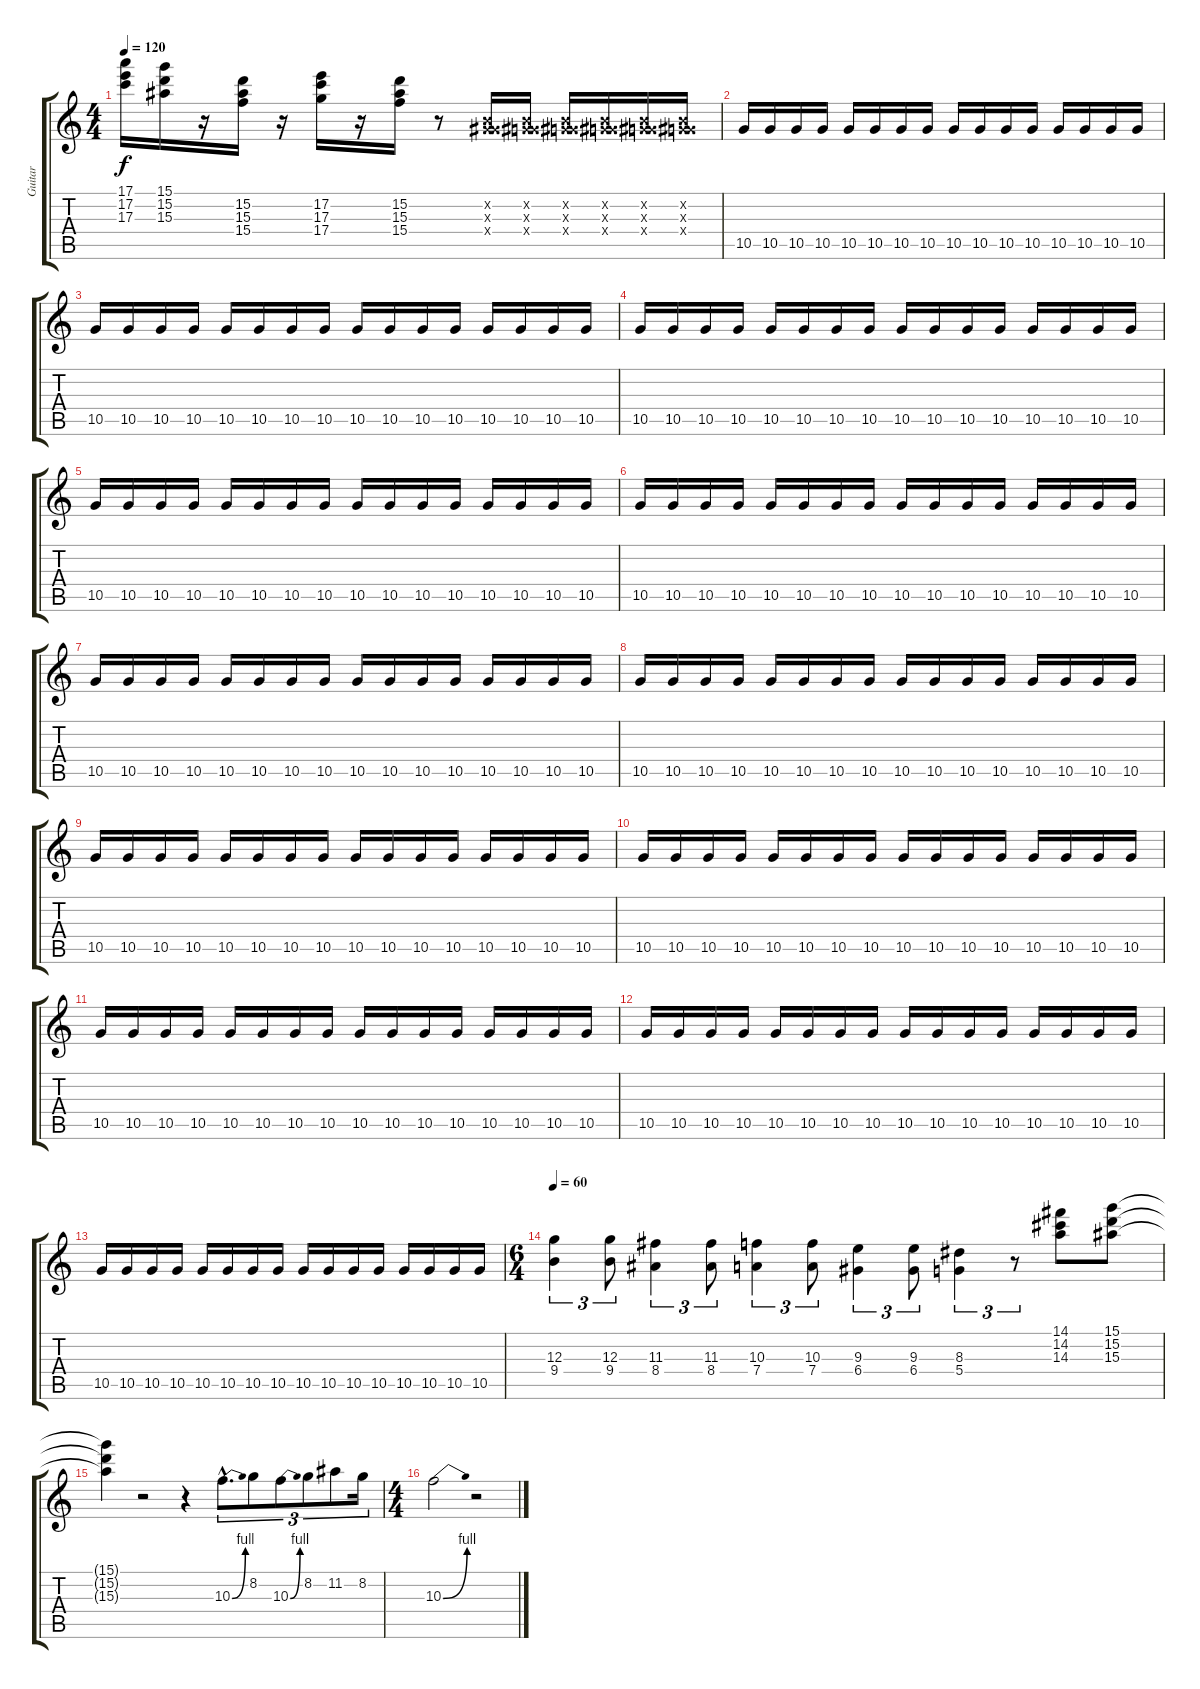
\track ("Guitar" "Guitar") {instrument electricguitarclean}
\staff {score tabs}
\tuning (E4 B3 G3 D3 A2 E2) {hide}
\ts (4 4)
\tempo 120
\clef g2
\ks c
(17.1 17.2 17.3).16{dy f} (15.1 15.2 15.3).16 r.16 (15.2 15.3 15.4).16 r.16 (17.2 17.3 17.4).16 r.16 (15.2 15.3 15.4).16 r.8 (0.2{x} 0.3{x} 6.4{x}).16 (0.2{x} 0.3{x} 6.4{x}).16 (0.2{x} 0.3{x} 6.4{x}).16 (0.2{x} 0.3{x} 6.4{x}).16 (0.2{x} 0.3{x} 6.4{x}).16 (0.2{x} 0.3{x} 6.4{x}).16 |
10.5.16{volume 9} 10.5.16 10.5.16 10.5.16 10.5.16 10.5.16 10.5.16 10.5.16 10.5.16 10.5.16 10.5.16 10.5.16 10.5.16 10.5.16 10.5.16 10.5.16 |
10.5.16 10.5.16 10.5.16 10.5.16 10.5.16 10.5.16 10.5.16 10.5.16 10.5.16 10.5.16 10.5.16 10.5.16 10.5.16 10.5.16 10.5.16 10.5.16 |
10.5.16 10.5.16 10.5.16 10.5.16 10.5.16 10.5.16 10.5.16 10.5.16 10.5.16 10.5.16 10.5.16 10.5.16 10.5.16 10.5.16 10.5.16 10.5.16 |
10.5.16 10.5.16 10.5.16 10.5.16 10.5.16 10.5.16 10.5.16 10.5.16 10.5.16 10.5.16 10.5.16 10.5.16 10.5.16 10.5.16 10.5.16 10.5.16 |
10.5.16 10.5.16 10.5.16 10.5.16 10.5.16 10.5.16 10.5.16 10.5.16 10.5.16 10.5.16 10.5.16 10.5.16 10.5.16 10.5.16 10.5.16 10.5.16 |
10.5.16 10.5.16 10.5.16 10.5.16 10.5.16 10.5.16 10.5.16 10.5.16 10.5.16 10.5.16 10.5.16 10.5.16 10.5.16 10.5.16 10.5.16 10.5.16 |
10.5.16 10.5.16 10.5.16 10.5.16 10.5.16 10.5.16 10.5.16 10.5.16 10.5.16 10.5.16 10.5.16 10.5.16 10.5.16 10.5.16 10.5.16 10.5.16 |
10.5.16 10.5.16 10.5.16 10.5.16 10.5.16 10.5.16 10.5.16 10.5.16 10.5.16 10.5.16 10.5.16 10.5.16 10.5.16 10.5.16 10.5.16 10.5.16 |
10.5.16 10.5.16 10.5.16 10.5.16 10.5.16 10.5.16 10.5.16 10.5.16 10.5.16 10.5.16 10.5.16 10.5.16 10.5.16 10.5.16 10.5.16 10.5.16 |
10.5.16 10.5.16 10.5.16 10.5.16 10.5.16 10.5.16 10.5.16 10.5.16 10.5.16 10.5.16 10.5.16 10.5.16 10.5.16 10.5.16 10.5.16 10.5.16 |
10.5.16 10.5.16 10.5.16 10.5.16 10.5.16 10.5.16 10.5.16 10.5.16 10.5.16 10.5.16 10.5.16 10.5.16 10.5.16 10.5.16 10.5.16 10.5.16 |
10.5.16 10.5.16 10.5.16 10.5.16 10.5.16 10.5.16 10.5.16 10.5.16 10.5.16 10.5.16 10.5.16 10.5.16 10.5.16 10.5.16 10.5.16 10.5.16 |
\ts (6 4)
\tempo 60
(12.3 9.4).4{tu (3 2) volume 13} (12.3 9.4).8{tu (3 2)} (11.3 8.4).4{tu (3 2)} (11.3 8.4).8{tu (3 2)} (10.3 7.4).4{tu (3 2)} (10.3 7.4).8{tu (3 2)} (9.3 6.4).4{tu (3 2)} (9.3 6.4).8{tu (3 2)} (8.3 5.4).4{tu (3 2)} r.8{tu (3 2)} (14.1 14.2 14.3).8 (15.1 15.2 15.3).8 |
(15.1{t} 15.2{t} 15.3{t}).4 r.2 r.4 10.3{be (bend 0 0 60 4) hac}.8{d tu (3 2)} 8.2.8{tu (3 2)} 10.3{be (bend 0 0 60 4)}.8{tu (3 2)} 8.2.8{tu (3 2)} 11.2.8{tu (3 2)} 8.2.16{tu (3 2)} |
\ts (4 4)
10.3{be (bend 0 0 60 4)}.2 r.2
